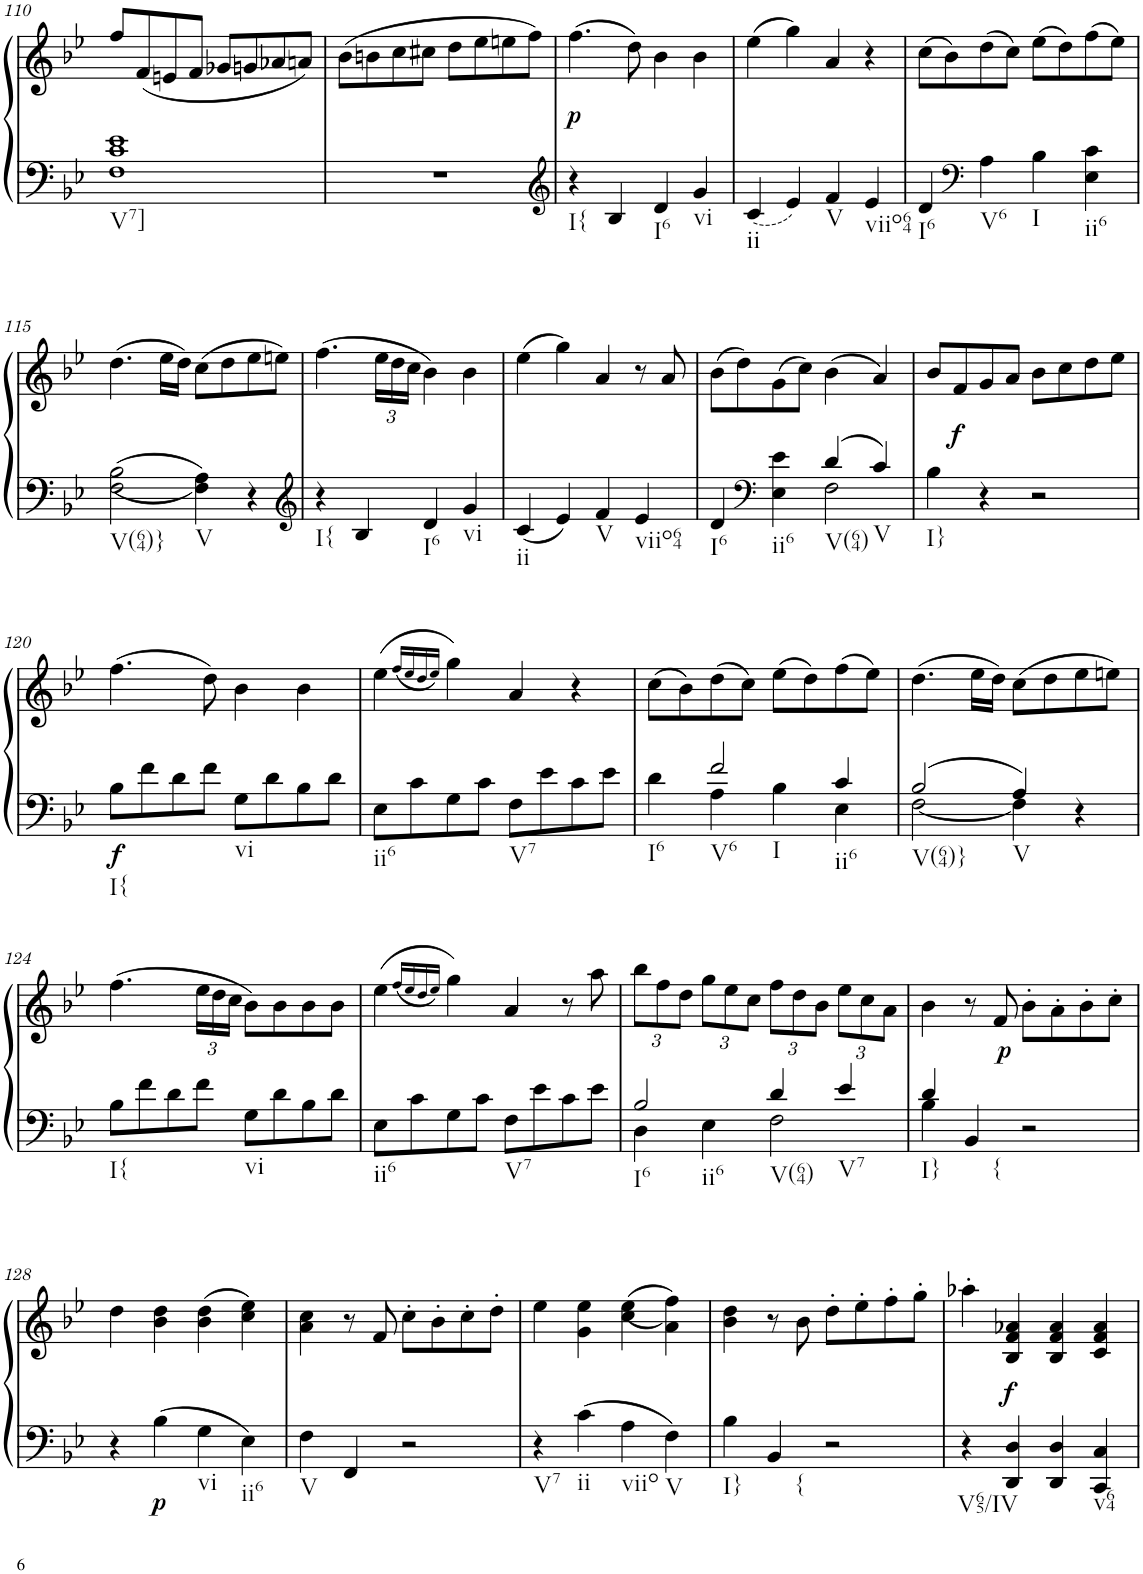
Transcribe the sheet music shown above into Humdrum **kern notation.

**kern	**kern	**dynam
*part1	*part1	*part1
*staff2	*staff1	*staff1/2
*I"Piano, Piano right	*	*
*I'Pno.	*	*
!!LO:PB:g=z
*clefF4	*clefG2	*
*k[b-e-]	*k[b-e-]	*
*M2/2	*M2/2	*
*met(c|)	*met(c|)	*
=110	=110	=110
!LO:TX:b:t=V7]	!	!
1F 1c 1e-	8ff/L	.
.	(8f/	.
.	8en/	.
.	8f/J	.
.	8g-X/L	.
.	8gn/	.
.	8a-X/	.
.	8an/J)	.
=111	=111	=111
1r	(8b-\L	.
.	8bn\	.
.	8cc\	.
.	8cc#X\J	.
.	8dd\L	.
.	8ee-\	.
.	8een\	.
.	8ff\J)	.
=112	=112	=112
*clefG2	*	*
!LO:TX:b:t=I{	!	!
!	!	!LO:DY:b
4r	(4.ff\	p
4B-/	.	.
.	8dd\)	.
!LO:TX:b:t=I6	!	!
4d/	4b-\	.
!LO:TX:b:t=vi	!	!
4g/	4b-\	.
=113	=113	=113
!LO:TX:b:t=ii	!	!
4c/	(4ee-\	.
4e-/	4gg\)	.
!LO:TX:b:t=V	!	!
4f/	4a/	.
!LO:TX:b:t=viio64	!	!
4e-/	4r	.
=114	=114	=114
!LO:TX:b:t=I6	!	!
4d/	(8cc\L	.
.	8b-\)	.
*clefF4	*	*
!LO:TX:b:t=V6	!	!
4A\	(8dd\	.
.	8cc\J)	.
!LO:TX:b:t=I	!	!
4B-\	(8ee-\L	.
.	8dd\)	.
!LO:TX:b:t=ii6	!	!
4E-\ 4c\	(8ff\	.
.	8ee-\J)	.
!!LO:LB:g=z
=115	=115	=115
!LO:TX:b:t=V(64)}	!	!
2F\ 2B-\	(4.dd\	.
.	16ee-\LL	.
.	16dd\JJ)	.
!LO:TX:b:t=V	!	!
4F\ 4A\	(8cc\L	.
.	8dd\	.
4r	8ee-\	.
.	8een\J)	.
=116	=116	=116
*clefG2	*	*
!LO:TX:b:t=I{	!	!
4r	(4.ff\	.
4B-/	.	.
*	*Xbrackettup	*
.	24ee-\LL	.
.	24dd\	.
.	24cc\JJ	.
!LO:TX:b:t=I6	!	!
4d/	4b-\)	.
!LO:TX:b:t=vi	!	!
4g/	4b-\	.
=117	=117	=117
!LO:TX:b:t=ii	!	!
4c/	(4ee-\	.
4e-/	4gg\)	.
!LO:TX:b:t=V	!	!
4f/	4a/	.
!LO:TX:b:t=viio64	!	!
4e-/	8r	.
.	8a/	.
=118	=118	=118
*^	*	*
!LO:TX:b:t=I6	!	!	!
4d/	2ryy	(8b-\L	.
.	.	8dd\)	.
*clefF4	*	*	*
!LO:TX:b:t=ii6	!	!	!
4E-\ 4e-\	.	(8g\	.
.	.	8cc\J)	.
!LO:TX:b:t=V(64)	!	!	!
4d/	2F\	(4b-\	.
!LO:TX:b:t=V	!	!	!
4c/	.	4a/)	.
*v	*v	*	*
=119	=119	=119
!LO:TX:b:t=I}	!	!
4B-\	8b-/L	.
!	!	!LO:DY:b
.	8f/	f
4r	8g/	.
.	8a/J	.
2r	8b-\L	.
.	8cc\	.
.	8dd\	.
.	8ee-\J	.
!!LO:LB:g=z
=120	=120	=120
!LO:TX:b:t=I{	!	!
!	!	!LO:DY:b=2
8B-\L	(4.ff\	f
8f\	.	.
8d\	.	.
8f\J	8dd\)	.
!LO:TX:b:t=vi	!	!
8G\L	4b-\	.
8d\	.	.
8B-\	4b-\	.
8d\J	.	.
=121	=121	=121
!LO:TX:b:t=ii6	!	!
8E-\L	(4ee-\	.
8c\	.	.
.	(16qff/LL	.
.	16qee-/	.
.	16qdd/	.
.	16qee-/JJ)	.
8G\	4gg\)	.
8c\J	.	.
!LO:TX:b:t=V7	!	!
8F\L	4a/	.
8e-\	.	.
8c\	4r	.
8e-\J	.	.
=122	=122	=122
*^	*	*
!LO:TX:b:t=I6	!	!	!
4d\	4ryy	(8cc\L	.
.	.	8b-\)	.
!LO:TX:b:t=V6	!	!	!
!LO:TX:b:t=I	!	!	!
2f/	4A\	(8dd\	.
.	.	8cc\J)	.
.	4B-\	(8ee-\L	.
.	.	8dd\)	.
!LO:TX:b:t=ii6	!	!	!
4c/	4E-\	(8ff\	.
.	.	8ee-\J)	.
=123	=123	=123	=123
!LO:TX:b:t=V(64)}	!	!	!
2B-/	[2F\	(4.dd\	.
.	.	16ee-\LL	.
.	.	16dd\JJ)	.
!LO:TX:b:t=V	!	!	!
4A/	4F\]	(8cc\L	.
.	.	8dd\	.
4r	4ryy	8ee-\	.
.	.	8een\J)	.
*v	*v	*	*
!!LO:LB:g=z
=124	=124	=124
!LO:TX:b:t=I{	!	!
8B-\L	(4.ff\	.
8f\	.	.
8d\	.	.
8f\J	24ee-\LL	.
.	24dd\	.
.	24cc\JJ	.
!LO:TX:b:t=vi	!	!
8G\L	8b-\L)	.
8d\	8b-\	.
8B-\	8b-\	.
8d\J	8b-\J	.
=125	=125	=125
!LO:TX:b:t=ii6	!	!
8E-\L	(4ee-\	.
8c\	.	.
.	(16qff/LL	.
.	16qee-/	.
.	16qdd/	.
.	16qee-/JJ)	.
8G\	4gg\)	.
8c\J	.	.
!LO:TX:b:t=V7	!	!
8F\L	4a/	.
8e-\	.	.
8c\	8r	.
8e-\J	8aa\	.
=126	=126	=126
*^	*	*
!LO:TX:b:t=I6	!	!	!
!LO:TX:b:t=ii6	!	!	!
2B-/	4D\	12bb-\L	.
.	.	12ff\	.
.	.	12dd\J	.
.	4E-\	12gg\L	.
.	.	12ee-\	.
.	.	12cc\J	.
!LO:TX:b:t=V(64)	!	!	!
4d/	2F\	12ff\L	.
.	.	12dd\	.
.	.	12b-\J	.
!LO:TX:b:t=V7	!	!	!
4e-/	.	12ee-\L	.
.	.	12cc\	.
.	.	12a\J	.
=127	=127	=127	=127
!LO:TX:b:t=I}	!	!	!
4d/	4B-\	4b-\	.
!LO:TX:b:t={	!	!	!
4BB-/	2.ryy	8r	.
!	!	!	!LO:DY:b
.	.	8f/	p
2r	.	8b-'\L	.
.	.	8a'\	.
.	.	8b-'\	.
.	.	8cc'\J	.
*v	*v	*	*
!!LO:LB:g=z
=128	=128	=128
4r	4dd\	.
!	!	!LO:DY:b=2
4B-\	4b-\ 4dd\	p
!LO:TX:b:t=vi	!	!
4G\	(4b-\ 4dd\	.
!LO:TX:b:t=ii6	!	!
4E-\	4cc\ 4ee-\)	.
=129	=129	=129
!LO:TX:b:t=V	!	!
4F\	4a\ 4cc\	.
4FF/	8r	.
.	8f/	.
2r	8cc'\L	.
.	8b-'\	.
.	8cc'\	.
.	8dd'\J	.
=130	=130	=130
!LO:TX:b:t=V7	!	!
4r	4ee-\	.
!LO:TX:b:t=ii	!	!
4c\	4g\ 4ee-\	.
!LO:TX:b:t=viio	!	!
4A\	(<(4cc\ 4ee-\	.
!LO:TX:b:t=V	!	!
4F\	4a\ 4ff\))	.
=131	=131	=131
!LO:TX:b:t=I}	!	!
4B-\	4b-\ 4dd\	.
!LO:TX:b:t={	!	!
4BB-/	8r	.
.	8b-\	.
2r	8dd'\L	.
.	8ee-'\	.
.	8ff'\	.
.	8gg'\J	.
=132	=132	=132
!LO:TX:b:t=V65/IV	!	!
4r	4aa-X'\	.
!	!	!LO:DY:b
4DD/ 4D/	4B-/ 4f/ 4a-X/	f
4DD/ 4D/	4B-/ 4f/ 4a-/	.
!LO:TX:b:t=v64	!	!
4CC/ 4C/	4c/ 4f/ 4a-/	.
=	=	=
*-	*-	*-
